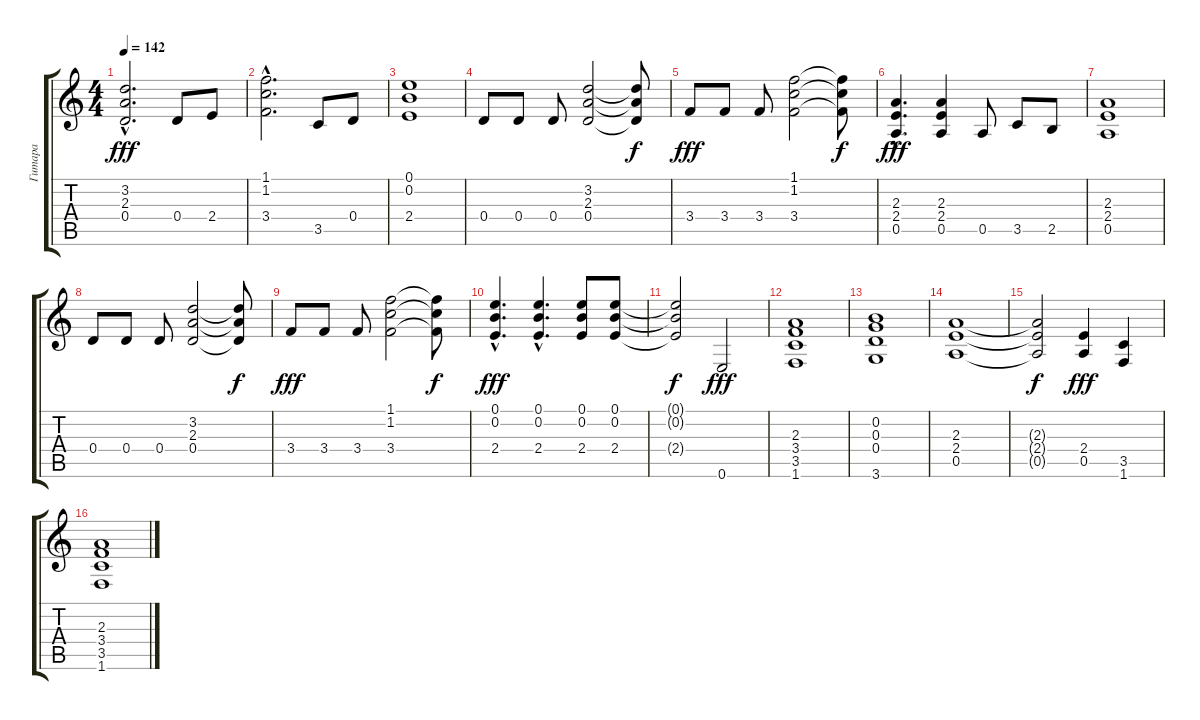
\track ("Гитара" "Гитара") {instrument overdrivenguitar}
\staff {score tabs}
\tuning (E4 B3 G3 D3 A2 E2) {hide}
\ts (4 4)
\tempo 142
\clef g2
\ks c
(3.2{hac} 2.3{hac} 0.4{hac}).2{d dy fff} 0.4.8 2.4.8 |
(1.1{hac} 1.2{hac} 3.4{hac}).2{d} 3.5.8 0.4.8 |
(0.1 0.2 2.4).1 |
0.4.8 0.4.8 0.4.8 (3.2 2.3 0.4).2 (3.2{t} 2.3{t} 0.4{t}).8{dy f} |
3.4.8{dy fff} 3.4.8 3.4.8 (1.1 1.2 3.4).2 (1.1{t} 1.2{t} 3.4{t}).8{dy f} |
(2.3{hac} 2.4{hac} 0.5{hac}).4{d dy fff} (2.3 2.4 0.5).4 0.5.8 3.5.8 2.5.8 |
(2.3 2.4 0.5).1 |
0.4.8 0.4.8 0.4.8 (3.2 2.3 0.4).2 (3.2{t} 2.3{t} 0.4{t}).8{dy f} |
3.4.8{dy fff} 3.4.8 3.4.8 (1.1 1.2 3.4).2 (1.1{t} 1.2{t} 3.4{t}).8{dy f} |
(0.1{hac} 0.2{hac} 2.4{hac}).4{d dy fff} (0.1{hac} 0.2{hac} 2.4{hac}).4{d} (0.1 0.2 2.4).8 (0.1 0.2 2.4).8 |
(0.1{t} 0.2{t} 2.4{t}).2{dy f} 0.6.2{dy fff} |
(2.3 3.4 3.5 1.6).1 |
(0.2 0.3 0.4 3.6).1 |
(2.3 2.4 0.5).1 |
(2.3{t} 2.4{t} 0.5{t}).2{dy f} (2.4 0.5).4{dy fff} (3.5 1.6).4 |
(2.3 3.4 3.5 1.6).1
